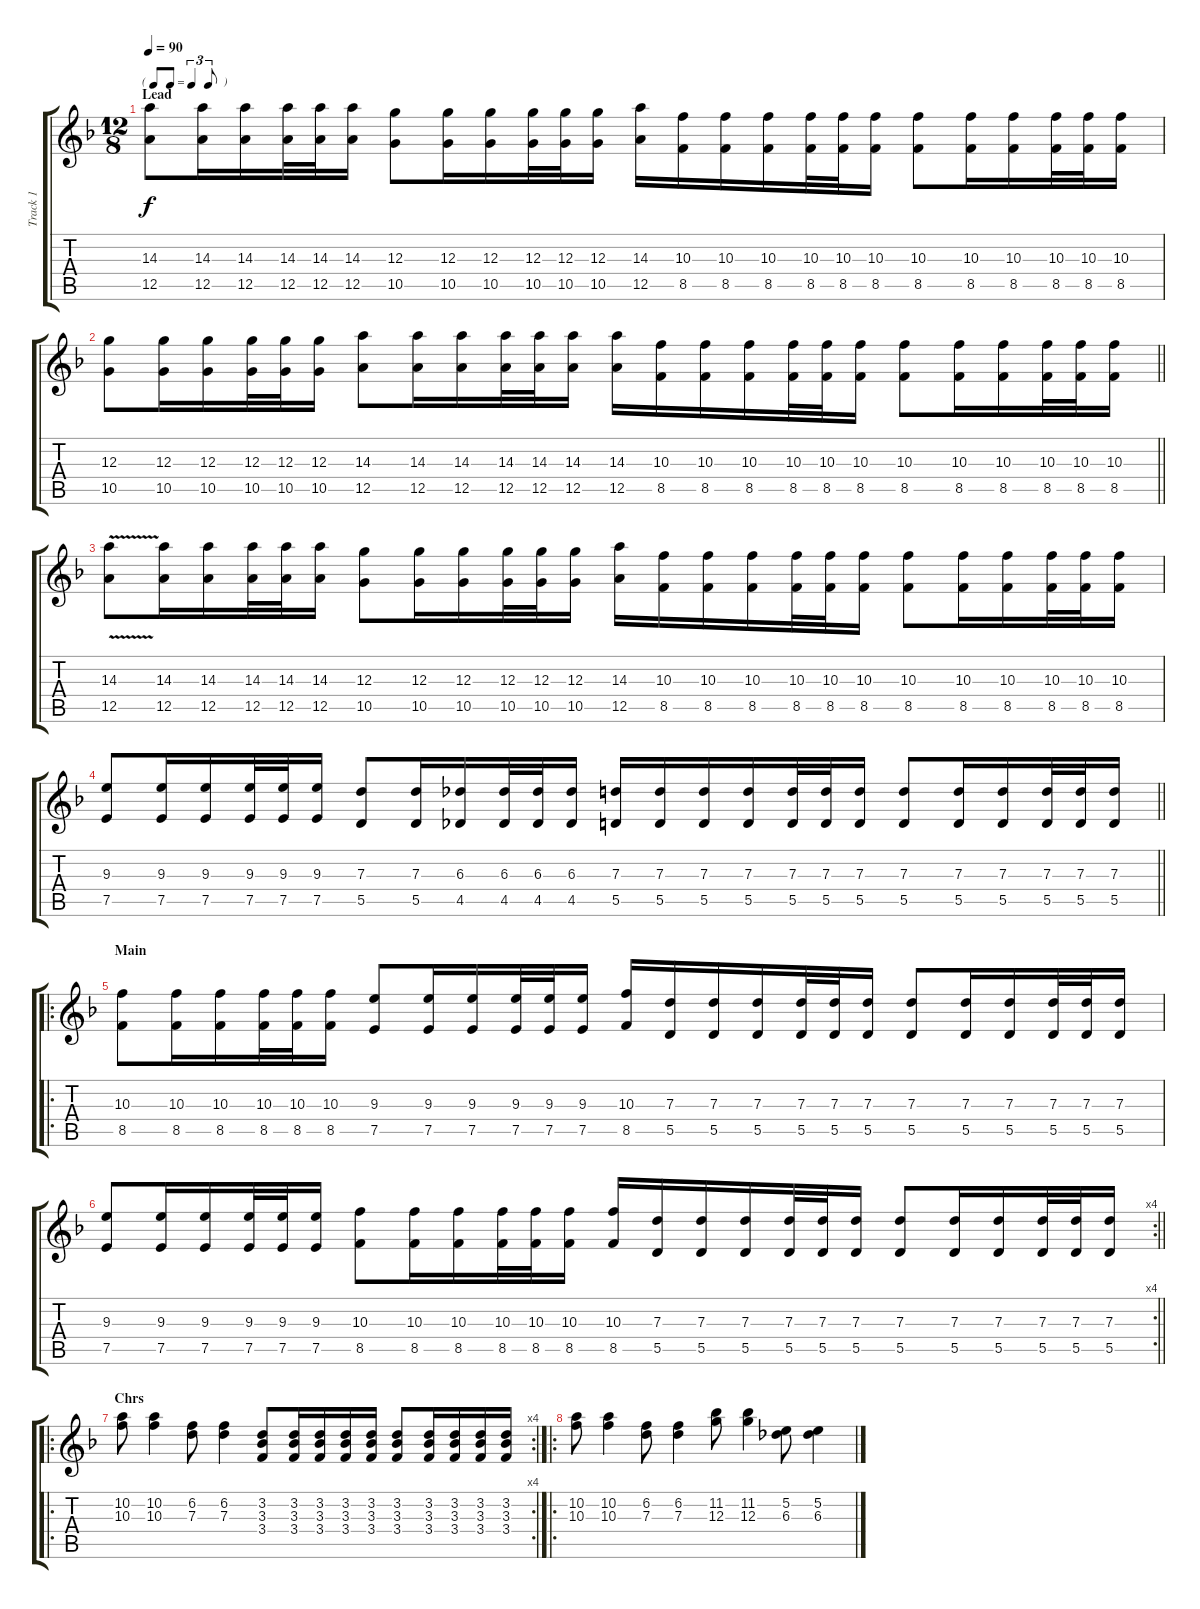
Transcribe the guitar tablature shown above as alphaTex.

\track ("Track 1" "Track 1") {instrument overdrivenguitar}
\staff {score tabs}
\tuning (E4 B3 G3 D3 A2 D2) {hide}
\ts (12 8)
\tf triplet8th
\section ("" "Lead")
\tempo 90
\clef g2
\ks dminor
(14.3 12.5).8{dy f} (14.3 12.5).16 (14.3 12.5).16 (14.3 12.5).32 (14.3 12.5).32 (14.3 12.5).16 (12.3 10.5).8 (12.3 10.5).16 (12.3 10.5).16 (12.3 10.5).32 (12.3 10.5).32 (12.3 10.5).16 (14.3 12.5).16 (10.3 8.5).16 (10.3 8.5).16 (10.3 8.5).16 (10.3 8.5).32 (10.3 8.5).32 (10.3 8.5).16 (10.3 8.5).8 (10.3 8.5).16 (10.3 8.5).16 (10.3 8.5).32 (10.3 8.5).32 (10.3 8.5).16 |
\barLineRight lightlight
(12.3 10.5).8 (12.3 10.5).16 (12.3 10.5).16 (12.3 10.5).32 (12.3 10.5).32 (12.3 10.5).16 (14.3 12.5).8 (14.3 12.5).16 (14.3 12.5).16 (14.3 12.5).32 (14.3 12.5).32 (14.3 12.5).16 (14.3 12.5).16 (10.3 8.5).16 (10.3 8.5).16 (10.3 8.5).16 (10.3 8.5).32 (10.3 8.5).32 (10.3 8.5).16 (10.3 8.5).8 (10.3 8.5).16 (10.3 8.5).16 (10.3 8.5).32 (10.3 8.5).32 (10.3 8.5).16 |
(14.3{v} 12.5).8 (14.3 12.5).16 (14.3 12.5).16 (14.3 12.5).32 (14.3 12.5).32 (14.3 12.5).16 (12.3 10.5).8 (12.3 10.5).16 (12.3 10.5).16 (12.3 10.5).32 (12.3 10.5).32 (12.3 10.5).16 (14.3 12.5).16 (10.3 8.5).16 (10.3 8.5).16 (10.3 8.5).16 (10.3 8.5).32 (10.3 8.5).32 (10.3 8.5).16 (10.3 8.5).8 (10.3 8.5).16 (10.3 8.5).16 (10.3 8.5).32 (10.3 8.5).32 (10.3 8.5).16 |
\barLineRight lightlight
(9.3 7.5).8 (9.3 7.5).16 (9.3 7.5).16 (9.3 7.5).32 (9.3 7.5).32 (9.3 7.5).16 (7.3 5.5).8 (7.3 5.5).16 (6.3 4.5).16 (6.3 4.5).32 (6.3 4.5).32 (6.3 4.5).16 (7.3 5.5).16 (7.3 5.5).16 (7.3 5.5).16 (7.3 5.5).16 (7.3 5.5).32 (7.3 5.5).32 (7.3 5.5).16 (7.3 5.5).8 (7.3 5.5).16 (7.3 5.5).16 (7.3 5.5).32 (7.3 5.5).32 (7.3 5.5).16 |
\ro
\section ("" "Main")
(10.3 8.5).8 (10.3 8.5).16 (10.3 8.5).16 (10.3 8.5).32 (10.3 8.5).32 (10.3 8.5).16 (9.3 7.5).8 (9.3 7.5).16 (9.3 7.5).16 (9.3 7.5).32 (9.3 7.5).32 (9.3 7.5).16 (10.3 8.5).16 (7.3 5.5).16 (7.3 5.5).16 (7.3 5.5).16 (7.3 5.5).32 (7.3 5.5).32 (7.3 5.5).16 (7.3 5.5).8 (7.3 5.5).16 (7.3 5.5).16 (7.3 5.5).32 (7.3 5.5).32 (7.3 5.5).16 |
\rc 4
\barLineRight lightlight
(9.3 7.5).8 (9.3 7.5).16 (9.3 7.5).16 (9.3 7.5).32 (9.3 7.5).32 (9.3 7.5).16 (10.3 8.5).8 (10.3 8.5).16 (10.3 8.5).16 (10.3 8.5).32 (10.3 8.5).32 (10.3 8.5).16 (10.3 8.5).16 (7.3 5.5).16 (7.3 5.5).16 (7.3 5.5).16 (7.3 5.5).32 (7.3 5.5).32 (7.3 5.5).16 (7.3 5.5).8 (7.3 5.5).16 (7.3 5.5).16 (7.3 5.5).32 (7.3 5.5).32 (7.3 5.5).16 |
\ro
\rc 4
\section ("" "Chrs")
(10.2 10.3).8 (10.2 10.3).4 (6.2 7.3).8 (6.2 7.3).4 (3.2 3.3 3.4).8 (3.2 3.3 3.4).16 (3.2 3.3 3.4).16 (3.2 3.3 3.4).16 (3.2 3.3 3.4).16 (3.2 3.3 3.4).8 (3.2 3.3 3.4).16 (3.2 3.3 3.4).16 (3.2 3.3 3.4).16 (3.2 3.3 3.4).16 |
\ro
(10.2 10.3).8 (10.2 10.3).4 (6.2 7.3).8 (6.2 7.3).4 (11.2 12.3).8 (11.2 12.3).4 (5.2 6.3).8 (5.2 6.3).4
